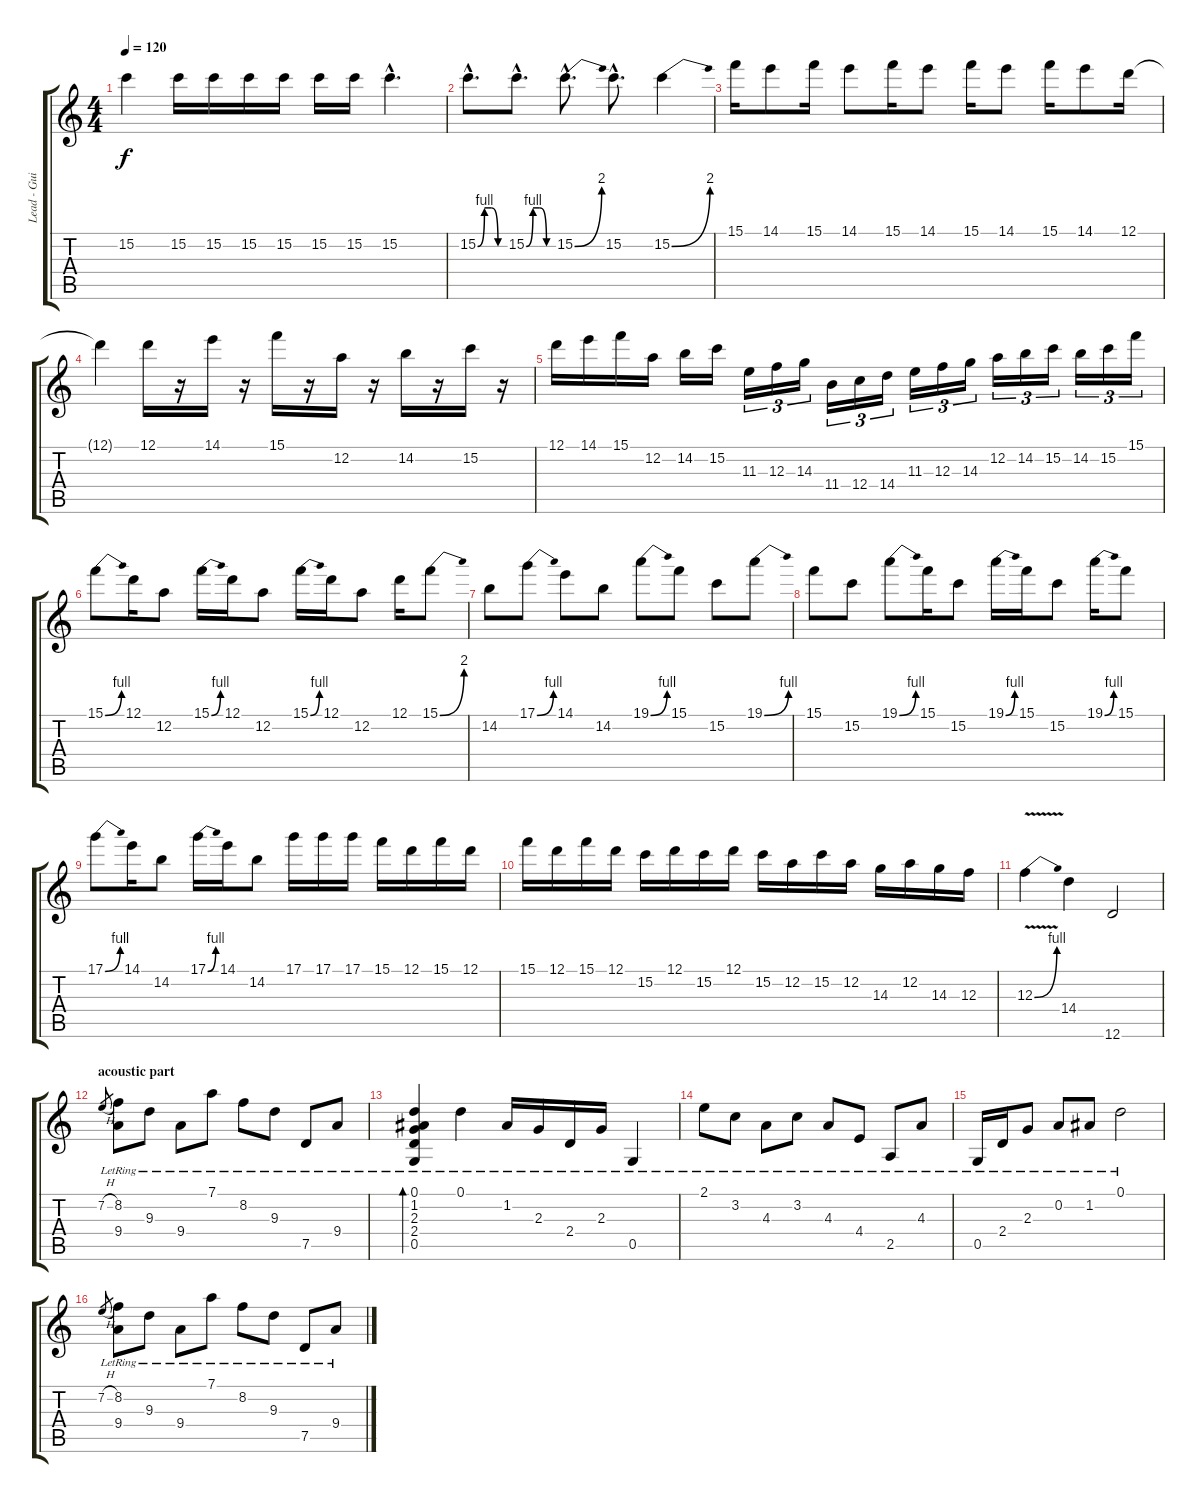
\track ("Lead - Guitar" "Lead - Gui") {instrument distortionguitar}
\staff {score tabs}
\tuning (D4 A3 F3 C3 G2 D2) {hide}
\ts (4 4)
\tempo 120
\clef g2
\ks c
15.2.4{dy f} 15.2.16 15.2.16 15.2.16 15.2.16 15.2.16 15.2.16 15.2{hac}.4{d} |
15.2{be (custom 0 0 15 4 30 4 45 0 60 0) hac}.8{d} 15.2{be (custom 0 0 15 4 30 4 45 0 60 0) hac}.8{d} 15.2{be (bend 0 0 60 8) hac}.8{d} 15.2{hac}.8{d} 15.2{be (bend 0 0 60 8)}.4 |
15.1.16 14.1.8 15.1.16 14.1.8 15.1.16 14.1.8 15.1.16 14.1.8 15.1.16 14.1.8 12.1.16 |
12.1{t}.4 12.1.16 r.16 14.1.16 r.16 15.1.16 r.16 12.2.16 r.16 14.2.16 r.16 15.2.16 r.16 |
12.1.16 14.1.16 15.1.16 12.2.16 14.2.16 15.2.16 11.3.16{tu (3 2)} 12.3.16{tu (3 2)} 14.3.16{tu (3 2)} 11.4.16{tu (3 2)} 12.4.16{tu (3 2)} 14.4.16{tu (3 2)} 11.3.16{tu (3 2)} 12.3.16{tu (3 2)} 14.3.16{tu (3 2)} 12.2.16{tu (3 2)} 14.2.16{tu (3 2)} 15.2.16{tu (3 2)} 14.2.16{tu (3 2)} 15.2.16{tu (3 2)} 15.1.16{tu (3 2)} |
15.1{be (bend 0 0 60 4)}.8 12.1.16 12.2.8 15.1{be (bend 0 0 60 4)}.16 12.1.16 12.2.8 15.1{be (bend 0 0 60 4)}.16 12.1.16 12.2.8 12.1.16 15.1{be (bend 0 0 60 8)}.8 |
14.2.8 17.1{be (bend 0 0 60 4)}.8 14.1.8 14.2.8 19.1{be (bend 0 0 60 4)}.8 15.1.8 15.2.8 19.1{be (bend 0 0 60 4)}.8 |
15.1.8 15.2.8 19.1{be (bend 0 0 60 4)}.8 15.1.16 15.2.8 19.1{be (bend 0 0 60 4)}.16 15.1.16 15.2.8 19.1{be (bend 0 0 60 4)}.16 15.1.8 |
17.1{be (bend 0 0 60 4)}.8 14.1.16 14.2.8 17.1{be (bend 0 0 60 4)}.16 14.1.16 14.2.8 17.1.16 17.1.16 17.1.16 15.1.16 12.1.16 15.1.16 12.1.16 |
15.1.16 12.1.16 15.1.16 12.1.16 15.2.16 12.1.16 15.2.16 12.1.16 15.2.16 12.2.16 15.2.16 12.2.16 14.3.16 12.2.16 14.3.16 12.3.16 |
12.3{be (bend 0 0 60 4) v}.4 14.4.4 12.6.2 |
\section ("" "acoustic part")
7.2{h}.8{gr} (8.2{lr} 9.4{lr}).8{volume 13 instrument electricguitarclean} 9.3{lr}.8{volume 15} 9.4{lr}.8 7.1{lr}.8 8.2{lr}.8 9.3{lr}.8 7.5{lr}.8 9.4{lr}.8 |
(0.1{lr} 1.2{lr} 2.3{lr} 2.4{lr} 0.5{lr}).4{bd 60} 0.1{lr}.4 1.2{lr}.16 2.3{lr}.16 2.4{lr}.16 2.3{lr}.16 0.5{lr}.4 |
2.1{lr}.8 3.2{lr}.8 4.3{lr}.8 3.2{lr}.8 4.3{lr}.8 4.4{lr}.8 2.5{lr}.8 4.3{lr}.8 |
0.5{lr}.16 2.4{lr}.16 2.3{lr}.8 0.2{lr}.8 1.2{lr}.8 0.1{lr}.2 |
7.2{h}.8{gr} (8.2{lr} 9.4{lr}).8 9.3{lr}.8 9.4{lr}.8 7.1{lr}.8 8.2{lr}.8 9.3{lr}.8 7.5{lr}.8 9.4{lr}.8
